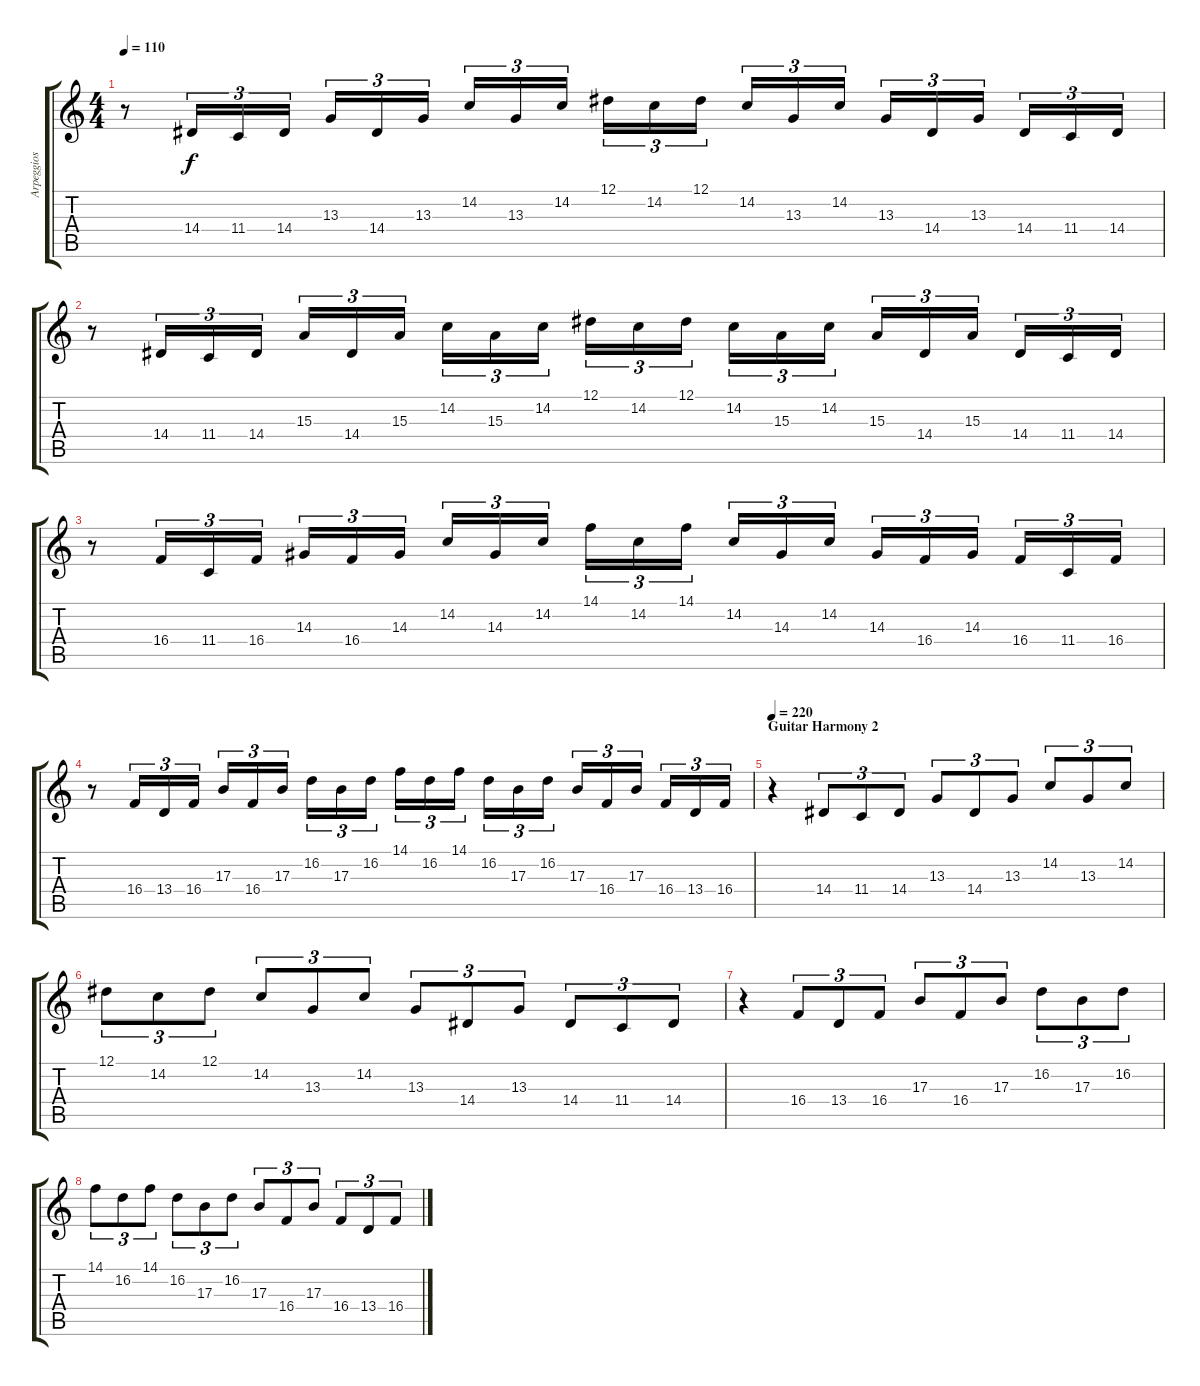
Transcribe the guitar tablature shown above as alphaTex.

\track ("Arpeggios" "Arpeggios") {instrument lead3calliope}
\staff {score tabs}
\tuning (Eb4 Bb3 Gb3 Db3 Ab2 Eb2) {hide}
\ts (4 4)
\tempo 110
\clef g2
\ks c
r.8{dy f} 14.4.16{tu (3 2)} 11.4.16{tu (3 2)} 14.4.16{tu (3 2)} 13.3.16{tu (3 2)} 14.4.16{tu (3 2)} 13.3.16{tu (3 2)} 14.2.16{tu (3 2)} 13.3.16{tu (3 2)} 14.2.16{tu (3 2)} 12.1.16{tu (3 2)} 14.2.16{tu (3 2)} 12.1.16{tu (3 2)} 14.2.16{tu (3 2)} 13.3.16{tu (3 2)} 14.2.16{tu (3 2)} 13.3.16{tu (3 2)} 14.4.16{tu (3 2)} 13.3.16{tu (3 2)} 14.4.16{tu (3 2)} 11.4.16{tu (3 2)} 14.4.16{tu (3 2)} |
r.8 14.4.16{tu (3 2)} 11.4.16{tu (3 2)} 14.4.16{tu (3 2)} 15.3.16{tu (3 2)} 14.4.16{tu (3 2)} 15.3.16{tu (3 2)} 14.2.16{tu (3 2)} 15.3.16{tu (3 2)} 14.2.16{tu (3 2)} 12.1.16{tu (3 2)} 14.2.16{tu (3 2)} 12.1.16{tu (3 2)} 14.2.16{tu (3 2)} 15.3.16{tu (3 2)} 14.2.16{tu (3 2)} 15.3.16{tu (3 2)} 14.4.16{tu (3 2)} 15.3.16{tu (3 2)} 14.4.16{tu (3 2)} 11.4.16{tu (3 2)} 14.4.16{tu (3 2)} |
r.8 16.4.16{tu (3 2)} 11.4.16{tu (3 2)} 16.4.16{tu (3 2)} 14.3.16{tu (3 2)} 16.4.16{tu (3 2)} 14.3.16{tu (3 2)} 14.2.16{tu (3 2)} 14.3.16{tu (3 2)} 14.2.16{tu (3 2)} 14.1.16{tu (3 2)} 14.2.16{tu (3 2)} 14.1.16{tu (3 2)} 14.2.16{tu (3 2)} 14.3.16{tu (3 2)} 14.2.16{tu (3 2)} 14.3.16{tu (3 2)} 16.4.16{tu (3 2)} 14.3.16{tu (3 2)} 16.4.16{tu (3 2)} 11.4.16{tu (3 2)} 16.4.16{tu (3 2)} |
r.8 16.4.16{tu (3 2)} 13.4.16{tu (3 2)} 16.4.16{tu (3 2)} 17.3.16{tu (3 2)} 16.4.16{tu (3 2)} 17.3.16{tu (3 2)} 16.2.16{tu (3 2)} 17.3.16{tu (3 2)} 16.2.16{tu (3 2)} 14.1.16{tu (3 2)} 16.2.16{tu (3 2)} 14.1.16{tu (3 2)} 16.2.16{tu (3 2)} 17.3.16{tu (3 2)} 16.2.16{tu (3 2)} 17.3.16{tu (3 2)} 16.4.16{tu (3 2)} 17.3.16{tu (3 2)} 16.4.16{tu (3 2)} 13.4.16{tu (3 2)} 16.4.16{tu (3 2)} |
\section ("" "Guitar Harmony 2")
\tempo 220
r.4 14.4.8{tu (3 2)} 11.4.8{tu (3 2)} 14.4.8{tu (3 2)} 13.3.8{tu (3 2)} 14.4.8{tu (3 2)} 13.3.8{tu (3 2)} 14.2.8{tu (3 2)} 13.3.8{tu (3 2)} 14.2.8{tu (3 2)} |
12.1.8{tu (3 2)} 14.2.8{tu (3 2)} 12.1.8{tu (3 2)} 14.2.8{tu (3 2)} 13.3.8{tu (3 2)} 14.2.8{tu (3 2)} 13.3.8{tu (3 2)} 14.4.8{tu (3 2)} 13.3.8{tu (3 2)} 14.4.8{tu (3 2)} 11.4.8{tu (3 2)} 14.4.8{tu (3 2)} |
r.4 16.4.8{tu (3 2)} 13.4.8{tu (3 2)} 16.4.8{tu (3 2)} 17.3.8{tu (3 2)} 16.4.8{tu (3 2)} 17.3.8{tu (3 2)} 16.2.8{tu (3 2)} 17.3.8{tu (3 2)} 16.2.8{tu (3 2)} |
14.1.8{tu (3 2)} 16.2.8{tu (3 2)} 14.1.8{tu (3 2)} 16.2.8{tu (3 2)} 17.3.8{tu (3 2)} 16.2.8{tu (3 2)} 17.3.8{tu (3 2)} 16.4.8{tu (3 2)} 17.3.8{tu (3 2)} 16.4.8{tu (3 2)} 13.4.8{tu (3 2)} 16.4.8{tu (3 2)}
